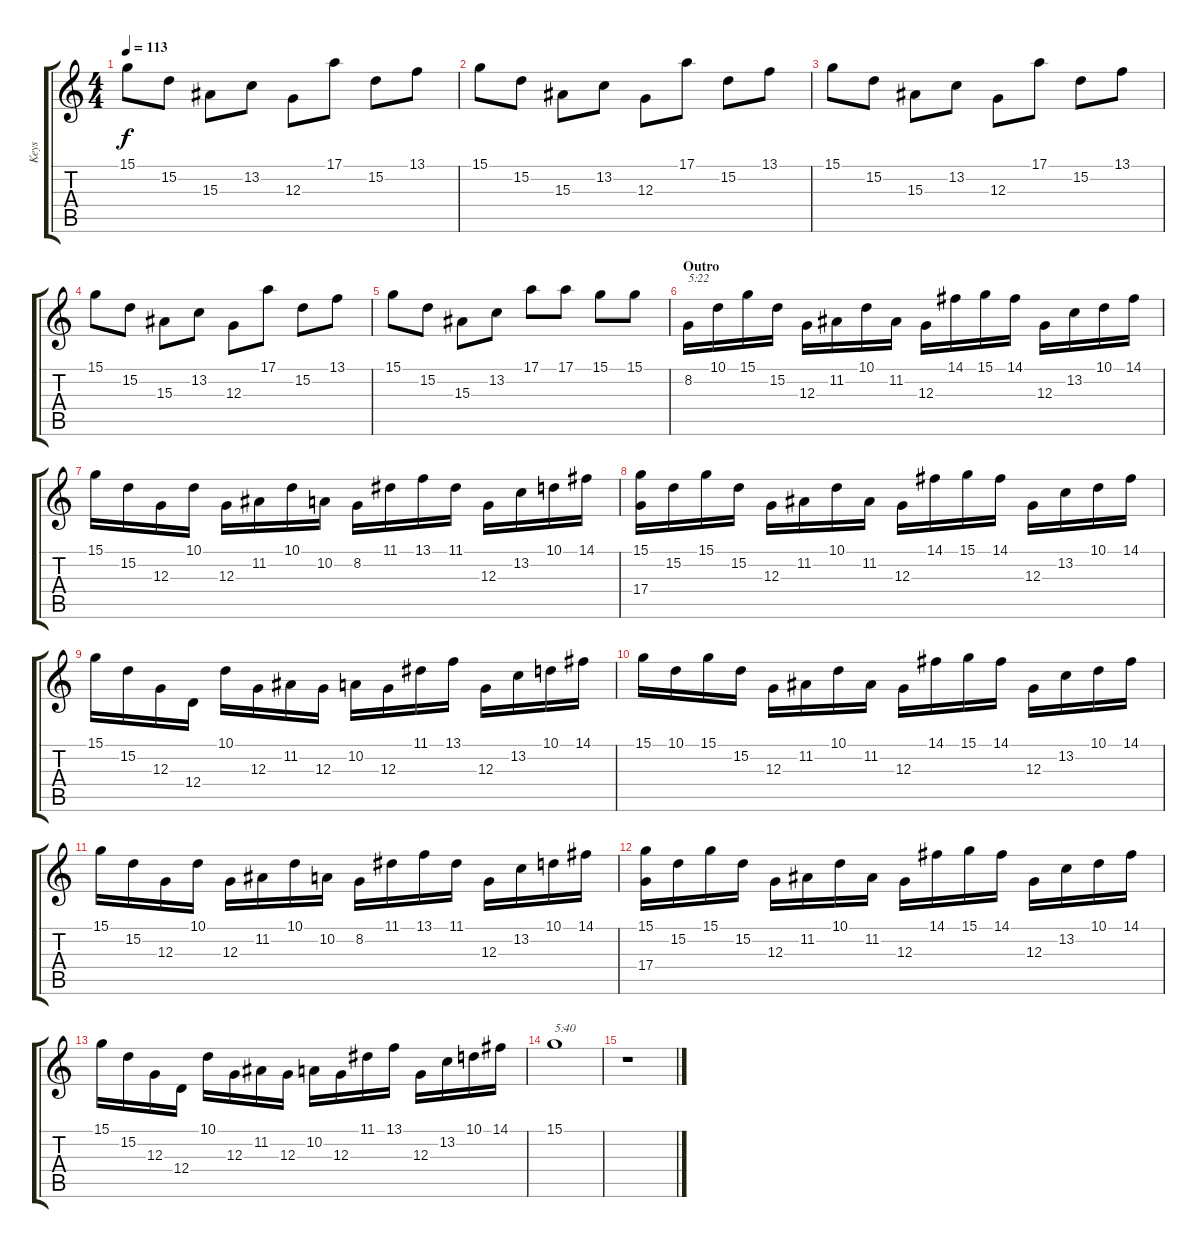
\track ("Keys" "Keys") {instrument acousticgrandpiano}
\staff {score tabs}
\tuning (E4 B3 G3 D3 A2 E2) {hide}
\ts (4 4)
\tempo 113
\clef g2
\ks c
15.1.8{dy f} 15.2.8 15.3.8 13.2.8 12.3.8 17.1.8 15.2.8 13.1.8 |
15.1.8 15.2.8 15.3.8 13.2.8 12.3.8 17.1.8 15.2.8 13.1.8 |
15.1.8 15.2.8 15.3.8 13.2.8 12.3.8 17.1.8 15.2.8 13.1.8 |
15.1.8 15.2.8 15.3.8 13.2.8 12.3.8 17.1.8 15.2.8 13.1.8 |
15.1.8 15.2.8 15.3.8 13.2.8 17.1.8 17.1.8 15.1.8 15.1.8 |
\section ("" "Outro")
8.2.16{txt "5:22" volume 14 balance 5 instrument harpsichord} 10.1.16 15.1.16 15.2.16 12.3.16 11.2.16 10.1.16 11.2.16 12.3.16 14.1.16 15.1.16 14.1.16 12.3.16 13.2.16 10.1.16 14.1.16 |
15.1.16 15.2.16 12.3.16 10.1.16 12.3.16 11.2.16 10.1.16 10.2.16 8.2.16 11.1.16 13.1.16 11.1.16 12.3.16 13.2.16 10.1.16 14.1.16 |
(15.1 17.4).16 15.2.16 15.1.16 15.2.16 12.3.16 11.2.16 10.1.16 11.2.16 12.3.16 14.1.16 15.1.16 14.1.16 12.3.16 13.2.16 10.1.16 14.1.16 |
15.1.16 15.2.16 12.3.16 12.4.16 10.1.16 12.3.16 11.2.16 12.3.16 10.2.16 12.3.16 11.1.16 13.1.16 12.3.16 13.2.16 10.1.16 14.1.16 |
15.1.16{volume 16} 10.1.16 15.1.16 15.2.16 12.3.16 11.2.16 10.1.16 11.2.16 12.3.16 14.1.16 15.1.16 14.1.16 12.3.16 13.2.16 10.1.16 14.1.16 |
15.1.16 15.2.16 12.3.16 10.1.16 12.3.16 11.2.16 10.1.16 10.2.16 8.2.16 11.1.16 13.1.16 11.1.16 12.3.16 13.2.16 10.1.16 14.1.16 |
(15.1 17.4).16 15.2.16 15.1.16 15.2.16 12.3.16 11.2.16 10.1.16 11.2.16 12.3.16 14.1.16 15.1.16 14.1.16 12.3.16 13.2.16 10.1.16 14.1.16 |
15.1.16 15.2.16 12.3.16 12.4.16 10.1.16 12.3.16 11.2.16 12.3.16 10.2.16 12.3.16 11.1.16 13.1.16 12.3.16 13.2.16 10.1.16 14.1.16 |
15.1.1{txt "5:40"} |
r.1{txt ""}
